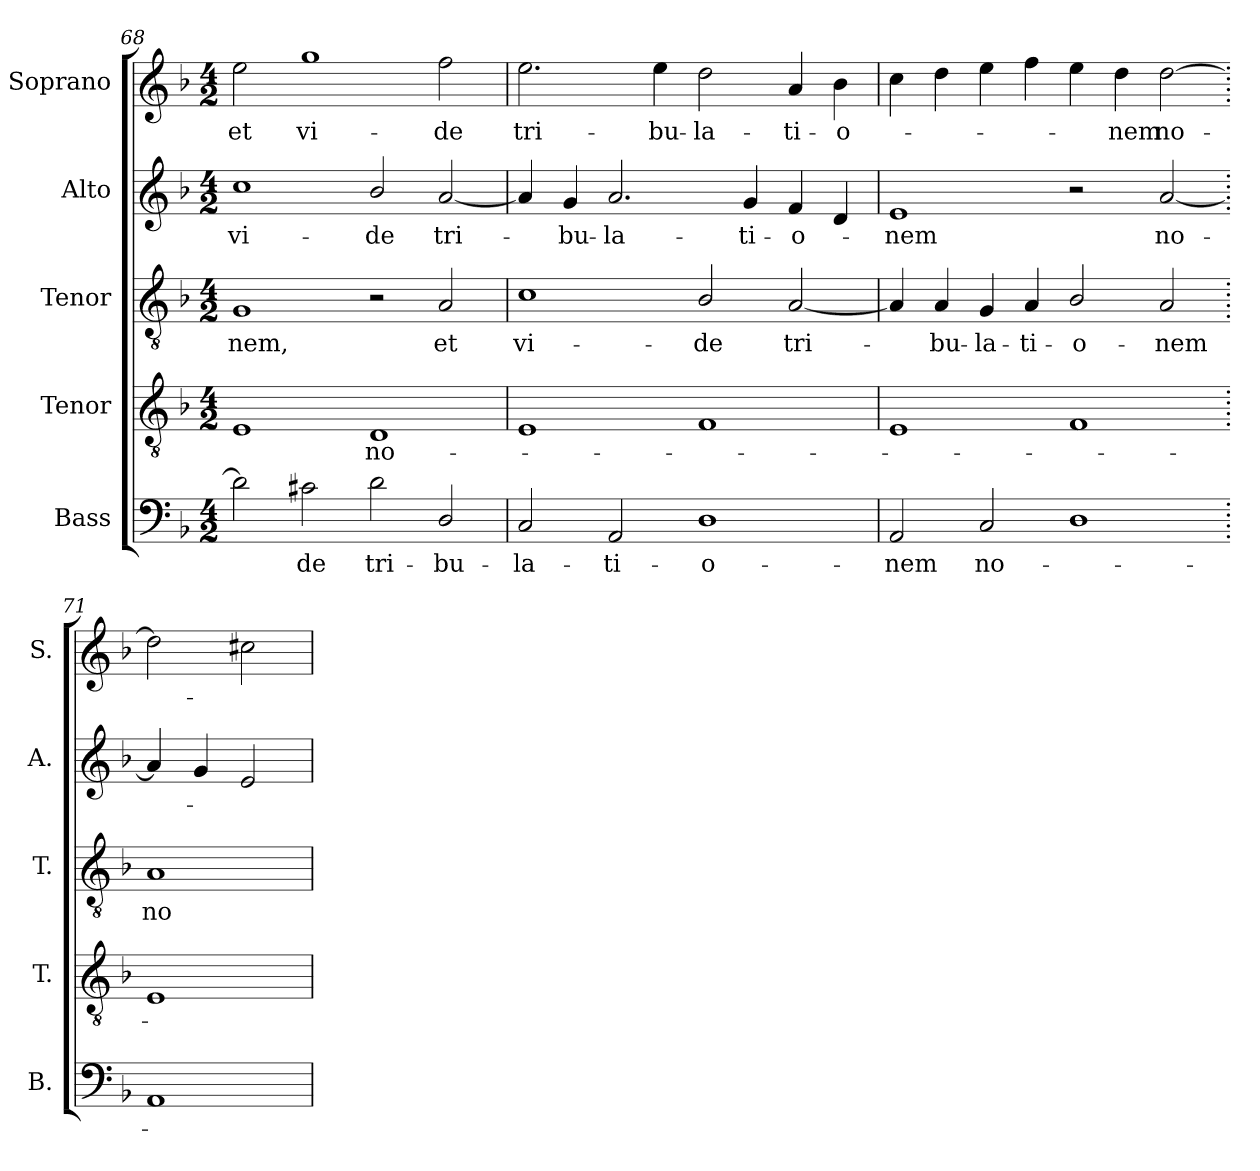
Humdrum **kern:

**kern	**text	**kern	**text	**kern	**text	**kern	**text	**kern	**text
*part5	*part5	*part4	*part4	*part3	*part3	*part2	*part2	*part1	*part1
*staff5	*staff5	*staff4	*staff4	*staff3	*staff3	*staff2	*staff2	*staff1	*staff1
*I"Bass	*	*I"Tenor	*	*I"Tenor	*	*I"Alto	*	*I"Soprano	*
*I'B.	*	*I'T.	*	*I'T.	*	*I'A.	*	*I'S.	*
!!LO:LB:g=z
*clefF4	*	*clefGv2	*	*clefGv2	*	*clefG2	*	*clefG2	*
*	*	*ITrd7c12	*	*ITrd7c12	*	*	*	*	*
*k[b-]	*	*k[b-]	*	*k[b-]	*	*k[b-]	*	*k[b-]	*
*F:	*	*F:	*	*F:	*	*F:	*	*F:	*
*M4/2	*	*M4/2	*	*M4/2	*	*M4/2	*	*M4/2	*
=68	=68	=68	=68	=68	=68	=68	=68	=68	=68
!	!	!	!	!	!LO:LY:b:color=#000000	!	!	!	!
!	!	!	!	!	!	!	!LO:LY:b:color=#000000	!	!
!	!	!	!	!	!	!	!	!	!LO:LY:b:color=#000000
2di\]	.	1EEi	.	1GGi	-nem,	1cci	vi-	2eei\	et
!	!LO:LY:b:color=#000000	!	!	!	!	!	!	!	!
!	!	!	!	!	!	!	!	!	!LO:LY:b:color=#000000
2c#Xi\	-de	.	.	.	.	.	.	1ggi	vi-
!	!LO:LY:b:color=#000000	!	!	!	!	!	!	!	!
!	!	!	!LO:LY:b:color=#000000	!	!	!	!	!	!
!	!	!	!	!	!	!	!LO:LY:b:color=#000000	!	!
2di\	tri-	1DDi	no-	2r	.	2b-i/	-de	.	.
!	!LO:LY:b:color=#000000	!	!	!	!	!	!	!	!
!	!	!	!	!	!LO:LY:b:color=#000000	!	!	!	!
!	!	!	!	!	!	!	!LO:LY:b:color=#000000	!	!
!	!	!	!	!	!	!	!	!	!LO:LY:b:color=#000000
2Di/	-bu-	.	.	2AAi/	et	[2ai/	tri-	2ffi\	-de
=69	=69	=69	=69	=69	=69	=69	=69	=69	=69
!	!LO:LY:b:color=#000000	!	!	!	!	!	!	!	!
!	!	!	!	!	!LO:LY:b:color=#000000	!	!	!	!
!	!	!	!	!	!	!	!	!	!LO:LY:b:color=#000000
2Ci/	-la-	1EEi	.	1Ci	vi-	4ai/]	.	2.eei\	tri-
!	!	!	!	!	!	!	!LO:LY:b:color=#000000	!	!
.	.	.	.	.	.	4gi/	-bu-	.	.
!	!LO:LY:b:color=#000000	!	!	!	!	!	!	!	!
!	!	!	!	!	!	!	!LO:LY:b:color=#000000	!	!
2AAi/	-ti-	.	.	.	.	2.ai/	-la-	.	.
!	!	!	!	!	!	!	!	!	!LO:LY:b:color=#000000
.	.	.	.	.	.	.	.	4eei\	-bu-
!	!LO:LY:b:color=#000000	!	!	!	!	!	!	!	!
!	!	!	!	!	!LO:LY:b:color=#000000	!	!	!	!
!	!	!	!	!	!	!	!	!	!LO:LY:b:color=#000000
1Di	-o-	1FFi	.	2BB-i/	-de	.	.	2ddi\	-la-
!	!	!	!	!	!	!	!LO:LY:b:color=#000000	!	!
.	.	.	.	.	.	4gi/	-ti-	.	.
!	!	!	!	!	!LO:LY:b:color=#000000	!	!	!	!
!	!	!	!	!	!	!	!LO:LY:b:color=#000000	!	!
!	!	!	!	!	!	!	!	!	!LO:LY:b:color=#000000
.	.	.	.	[2AAi/	tri-	4fi/	-o-	4ai/	-ti-
!	!	!	!	!	!	!	!	!	!LO:LY:b:color=#000000
.	.	.	.	.	.	4di/	.	4b-i\	-o-
=70	=70	=70	=70	=70	=70	=70	=70	=70	=70
!	!LO:LY:b:color=#000000	!	!	!	!	!	!	!	!
!	!	!	!	!	!	!	!LO:LY:b:color=#000000	!	!
2AAi/	-nem	1EEi	.	4AAi/]	.	1ei	-nem	4cci\	.
!	!	!	!	!	!LO:LY:b:color=#000000	!	!	!	!
.	.	.	.	4AAi/	-bu-	.	.	4ddi\	.
!	!LO:LY:b:color=#000000	!	!	!	!	!	!	!	!
!	!	!	!	!	!LO:LY:b:color=#000000	!	!	!	!
2Ci/	no-	.	.	4GGi/	-la-	.	.	4eei\	.
!	!	!	!	!	!LO:LY:b:color=#000000	!	!	!	!
.	.	.	.	4AAi/	-ti-	.	.	4ffi\	.
!	!	!	!	!	!LO:LY:b:color=#000000	!	!	!	!
1Di	.	1FFi	.	2BB-i/	-o-	2r	.	4eei\	.
!	!	!	!	!	!	!	!	!	!LO:LY:b:color=#000000
.	.	.	.	.	.	.	.	4ddi\	-nem
!	!	!	!	!	!LO:LY:b:color=#000000	!	!	!	!
!	!	!	!	!	!	!	!LO:LY:b:color=#000000	!	!
!	!	!	!	!	!	!	!	!	!LO:LY:b:color=#000000
.	.	.	.	2AAi/	-nem	[2ai/	no-	[2ddi\	no-
=71.	=71.	=71.	=71.	=71.	=71.	=71.	=71.	=71.	=71.
!	!	!	!	!	!LO:LY:b:color=#000000	!	!	!	!
1AAi	.	1EEi	.	1AAi	no-	4ai/]	.	2ddi\]	.
.	.	.	.	.	.	4gi/	.	.	.
.	.	.	.	.	.	2ei/	.	2cc#Xi\	.
=	=	=	=	=	=	=	=	=	=
*-	*-	*-	*-	*-	*-	*-	*-	*-	*-
